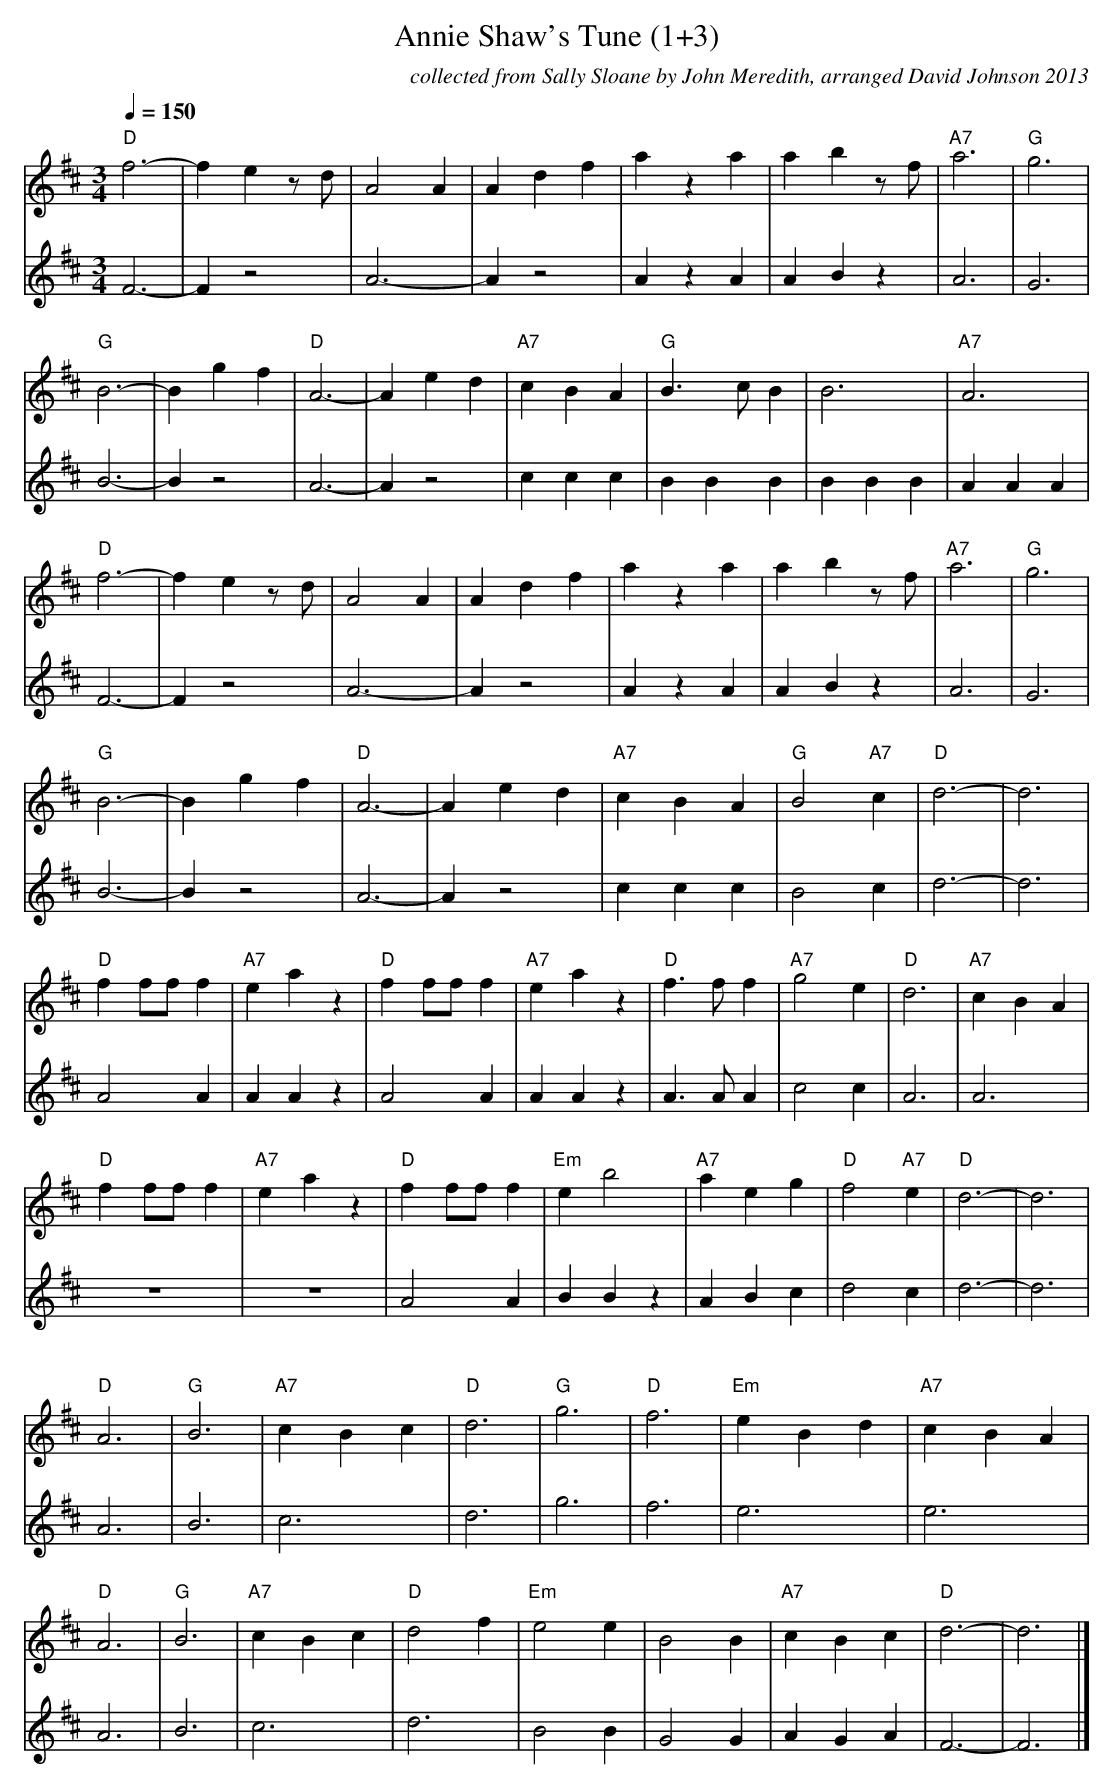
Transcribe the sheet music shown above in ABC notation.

X:1
T:Annie Shaw's Tune (1+3)
C:collected from Sally Sloane by John Meredith, arranged David Johnson 2013
M:3/4
L:1/4
Q:150
K:Dmaj
V:1
"D"f3-|fez/d/|A2A|Adf|aza|abz/2f/2|"A7"a3|"G"g3|
"G"B3-|Bgf|"D"A3-|Aed|"A7"cBA|"G"B>cB|B3|"A7"A3|
"D"f3-|fez/d/|A2A|Adf|aza|abz/2f/2|"A7"a3|"G"g3|
"G"B3-|Bgf|"D"A3-|Aed|"A7"cBA|"G"B2"A7"c|"D"d3-|d3|
"D"ff/2f/2f|"A7"eaz|"D"ff/2f/2f|"A7"eaz|"D"f>f f|"A7"g2e|"D"d3|"A7"cBA|
"D"ff/2f/2f|"A7"eaz|"D"ff/2f/2f|"Em"eb2|"A7"aeg|"D"f2"A7"e|"D"d3-|d3|
"D"A3|"G"B3|"A7"cBc|"D"d3|"G"g3|"D"f3|"Em"eBd|"A7"cBA|
"D"A3|"G"B3|"A7"cBc|"D"d2f|"Em"e2e|B2B|"A7"cBc|"D"d3-|d3|]
V:2
F3-|Fz2|A3-|Az2|AzA|ABz|A3|G3|
B3-|Bz2|A3-|Az2|ccc|BBB|BBB|AAA|
F3-|Fz2|A3-|Az2|AzA|ABz|A3|G3|
B3-|Bz2|A3-|Az2|ccc|B2c|d3-|d3|
A2A|AAz|A2A|AAz|A>AA|c2c|A3|A3|
z3|z3|A2A|BBz|ABc|d2c|d3-|d3|
A3|B3|c3|d3|g3|f3|e3|e3|
A3|B3|c3|d3|B2B|G2G|AGA|F3-|F3|]
